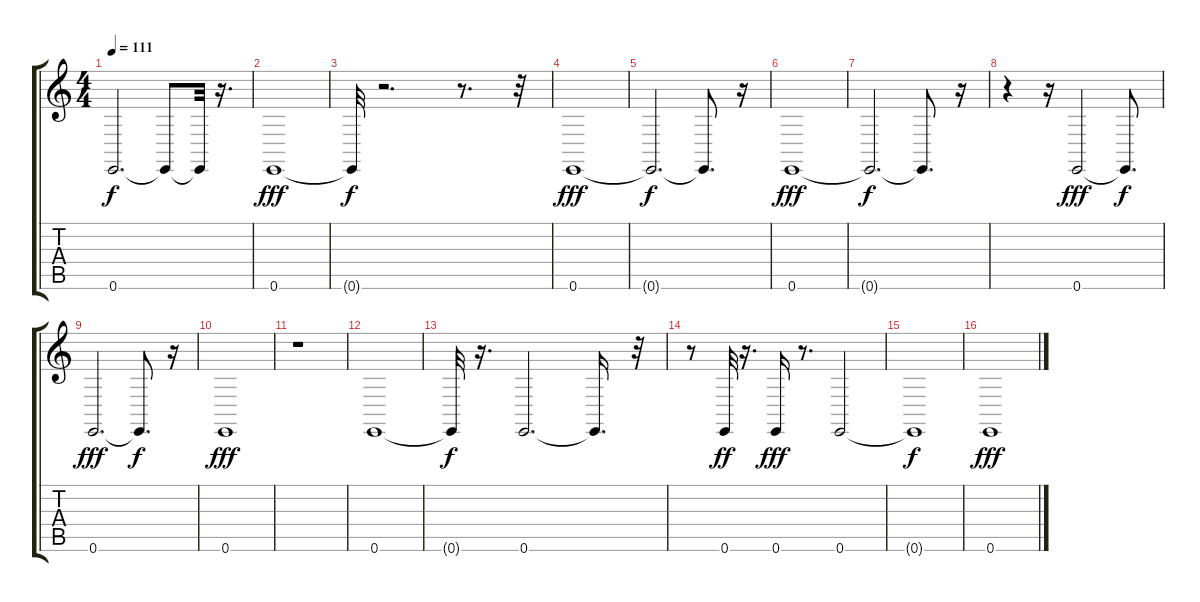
\track "" {instrument synthstrings1}
\staff {score tabs}
\tuning (E4 B3 G3 D3 A2 E2) {hide}
\ts (4 4)
\tempo 111
\clef g2
\ks c
0.6{t}.2{d dy f} 0.6{t}.8 0.6{t}.32 r.16{d} |
0.6.1{dy fff} |
0.6{t}.32{dy f} r.2{d} r.8{d} r.32 |
0.6.1{dy fff} |
0.6{t}.2{d dy f} 0.6{t}.8{d} r.16 |
0.6.1{dy fff} |
0.6{t}.2{d dy f} 0.6{t}.8{d} r.16 |
r.4 r.16 0.6.2{dy fff} 0.6{t}.8{d dy f} |
0.6.2{d dy fff} 0.6{t}.8{d dy f} r.16 |
0.6.1{dy fff} |
r.1 |
0.6.1 |
0.6{t}.32{dy f} r.16{d} 0.6.2{d} 0.6{t}.16{d} r.32 |
r.8 0.6.32{dy ff} r.16{d} 0.6.16{dy fff} r.8{d} 0.6.2 |
0.6{t}.1{dy f} |
0.6.1{dy fff}
